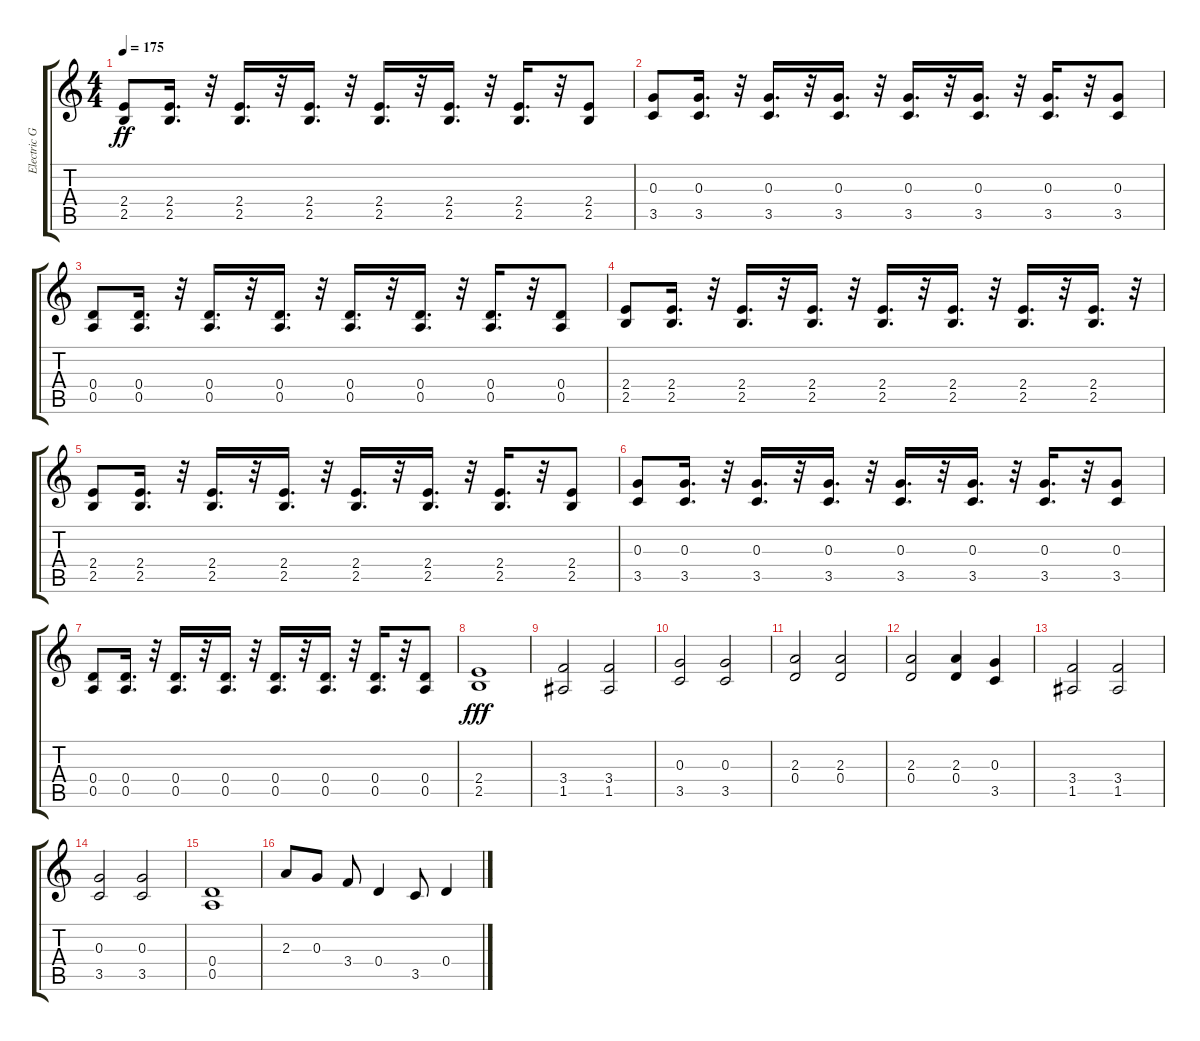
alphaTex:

\track ("Electric Guitar 1" "Electric G") {instrument distortionguitar}
\staff {score tabs}
\tuning (E4 B3 G3 D3 A2 E2) {hide}
\ts (4 4)
\tempo 175
\clef g2
\ks c
(2.4 2.5).8{dy ff} (2.4 2.5).16{d} r.32 (2.4 2.5).16{d} r.32 (2.4 2.5).16{d} r.32 (2.4 2.5).16{d} r.32 (2.4 2.5).16{d} r.32 (2.4 2.5).16{d} r.32 (2.4 2.5).8 |
(0.3 3.5).8 (0.3 3.5).16{d} r.32 (0.3 3.5).16{d} r.32 (0.3 3.5).16{d} r.32 (0.3 3.5).16{d} r.32 (0.3 3.5).16{d} r.32 (0.3 3.5).16{d} r.32 (0.3 3.5).8 |
(0.4 0.5).8 (0.4 0.5).16{d} r.32 (0.4 0.5).16{d} r.32 (0.4 0.5).16{d} r.32 (0.4 0.5).16{d} r.32 (0.4 0.5).16{d} r.32 (0.4 0.5).16{d} r.32 (0.4 0.5).8 |
(2.4 2.5).8 (2.4 2.5).16{d} r.32 (2.4 2.5).16{d} r.32 (2.4 2.5).16{d} r.32 (2.4 2.5).16{d} r.32 (2.4 2.5).16{d} r.32 (2.4 2.5).16{d} r.32 (2.4 2.5).16{d} r.32 |
(2.4 2.5).8 (2.4 2.5).16{d} r.32 (2.4 2.5).16{d} r.32 (2.4 2.5).16{d} r.32 (2.4 2.5).16{d} r.32 (2.4 2.5).16{d} r.32 (2.4 2.5).16{d} r.32 (2.4 2.5).8 |
(0.3 3.5).8 (0.3 3.5).16{d} r.32 (0.3 3.5).16{d} r.32 (0.3 3.5).16{d} r.32 (0.3 3.5).16{d} r.32 (0.3 3.5).16{d} r.32 (0.3 3.5).16{d} r.32 (0.3 3.5).8 |
(0.4 0.5).8 (0.4 0.5).16{d} r.32 (0.4 0.5).16{d} r.32 (0.4 0.5).16{d} r.32 (0.4 0.5).16{d} r.32 (0.4 0.5).16{d} r.32 (0.4 0.5).16{d} r.32 (0.4 0.5).8 |
(2.4 2.5).1{dy fff} |
(3.4 1.5).2 (3.4 1.5).2 |
(0.3 3.5).2 (0.3 3.5).2 |
(2.3 0.4).2 (2.3 0.4).2 |
(2.3 0.4).2 (2.3 0.4).4 (0.3 3.5).4 |
(3.4 1.5).2 (3.4 1.5).2 |
(0.3 3.5).2 (0.3 3.5).2 |
(0.4 0.5).1 |
2.3.8 0.3.8 3.4.8 0.4.4 3.5.8 0.4.4
